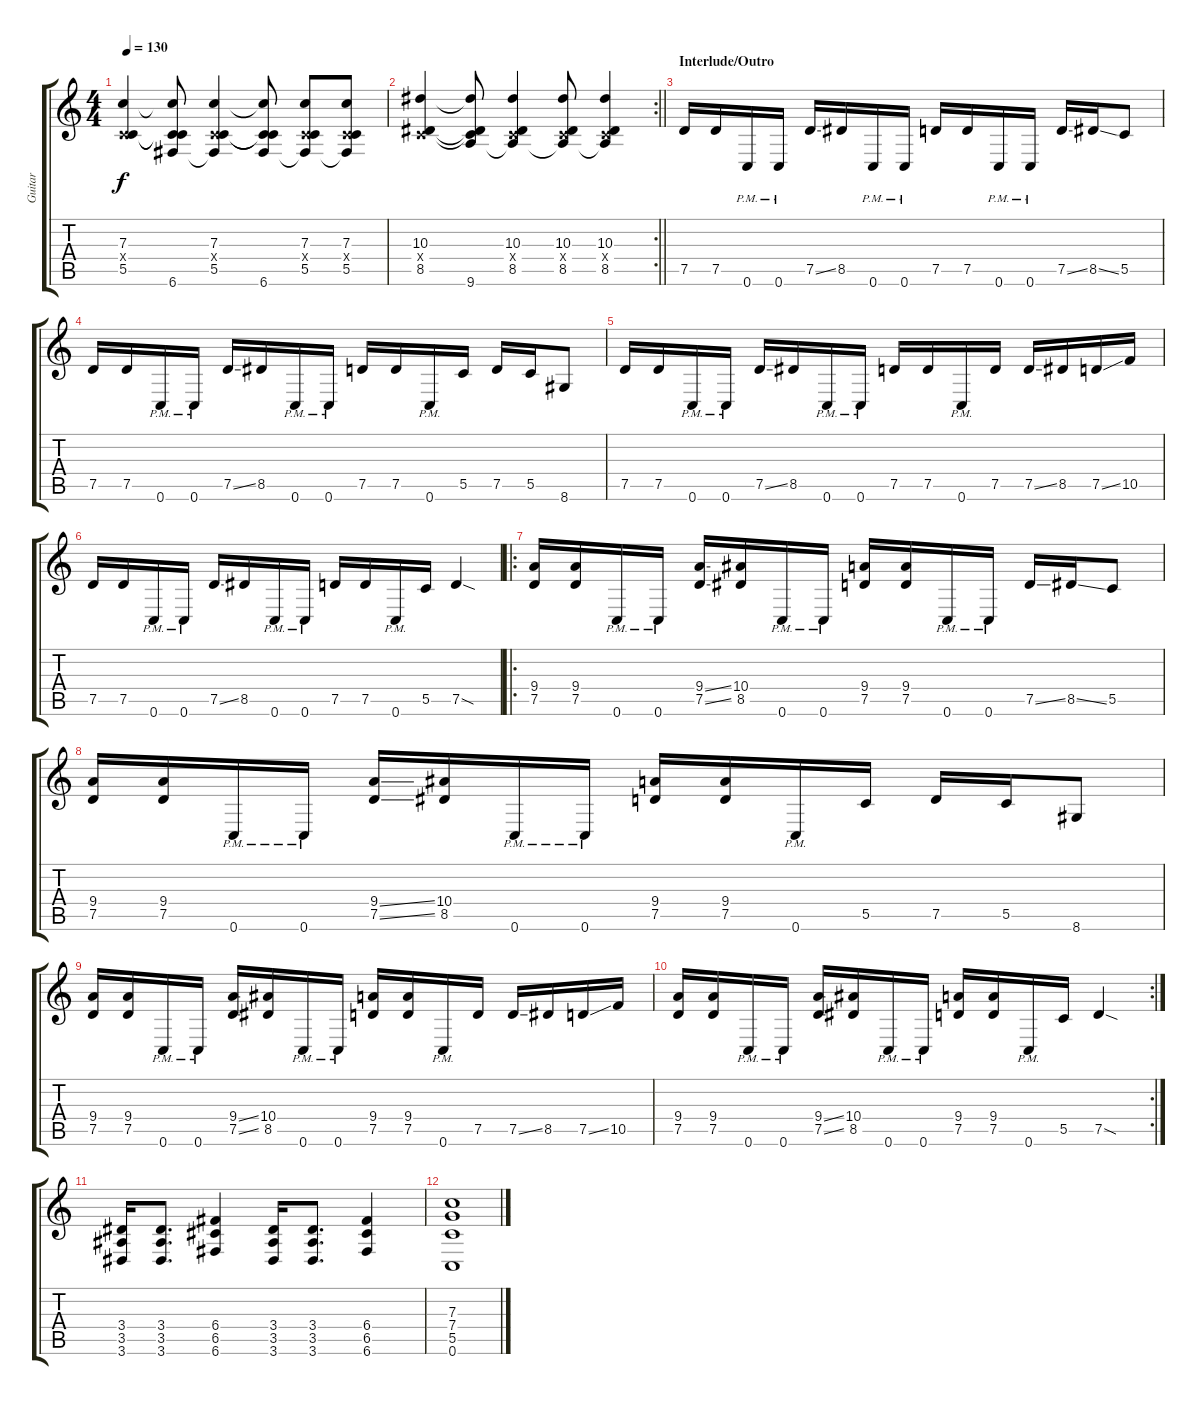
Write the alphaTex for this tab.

\track ("Guitar" "Guitar") {instrument distortionguitar}
\staff {score tabs}
\tuning (D4 A3 F3 C3 G2 C2) {hide}
\ts (4 4)
\tempo 130
\clef g2
\ks c
(7.3 0.4{x} 5.5).4{dy f} (7.3{t} 0.4{t} 5.5{t} 6.6).8 (7.3 0.4{x} 5.5 6.6{t}).4 (7.3{t} 0.4{t} 5.5{t} 6.6).8 (7.3 0.4{x} 5.5 6.6{t}).8 (7.3 0.4{x} 5.5 6.6{t}).8 |
\rc 2
\barLineRight lightlight
(10.3 0.4{x} 8.5).4 (10.3{t} 0.4{t} 8.5{t} 9.6).8 (10.3 0.4{x} 8.5 9.6{t}).4 (10.3 0.4{x} 8.5 9.6{t}).8 (10.3 0.4{x} 8.5 9.6{t}).4 |
\section ("" "Interlude/Outro")
7.5.16 7.5.16 0.6{pm}.16 0.6{pm}.16 7.5{ss}.16 8.5.16 0.6{pm}.16 0.6{pm}.16 7.5.16 7.5.16 0.6{pm}.16 0.6{pm}.16 7.5{ss}.16 8.5{ss}.16 5.5.8 |
7.5.16 7.5.16 0.6{pm}.16 0.6{pm}.16 7.5{ss}.16 8.5.16 0.6{pm}.16 0.6{pm}.16 7.5.16 7.5.16 0.6{pm}.16 5.5.16 7.5.16 5.5.16 8.6.8 |
7.5.16 7.5.16 0.6{pm}.16 0.6{pm}.16 7.5{ss}.16 8.5.16 0.6{pm}.16 0.6{pm}.16 7.5.16 7.5.16 0.6{pm}.16 7.5.16 7.5{ss}.16 8.5.16 7.5{ss}.16 10.5.16 |
7.5.16 7.5.16 0.6{pm}.16 0.6{pm}.16 7.5{ss}.16 8.5.16 0.6{pm}.16 0.6{pm}.16 7.5.16 7.5.16 0.6{pm}.16 5.5.16 7.5{sod}.4 |
\ro
(9.4 7.5).16 (9.4 7.5).16 0.6{pm}.16 0.6{pm}.16 (9.4{ss} 7.5{ss}).16 (10.4 8.5).16 0.6{pm}.16 0.6{pm}.16 (9.4 7.5).16 (9.4 7.5).16 0.6{pm}.16 0.6{pm}.16 7.5{ss}.16 8.5{ss}.16 5.5.8 |
(9.4 7.5).16 (9.4 7.5).16 0.6{pm}.16 0.6{pm}.16 (9.4{ss} 7.5{ss}).16 (10.4 8.5).16 0.6{pm}.16 0.6{pm}.16 (9.4 7.5).16 (9.4 7.5).16 0.6{pm}.16 5.5.16 7.5.16 5.5.16 8.6.8 |
(9.4 7.5).16 (9.4 7.5).16 0.6{pm}.16 0.6{pm}.16 (9.4{ss} 7.5{ss}).16 (10.4 8.5).16 0.6{pm}.16 0.6{pm}.16 (9.4 7.5).16 (9.4 7.5).16 0.6{pm}.16 7.5.16 7.5{ss}.16 8.5.16 7.5{ss}.16 10.5.16 |
\rc 2
(9.4 7.5).16 (9.4 7.5).16 0.6{pm}.16 0.6{pm}.16 (9.4{ss} 7.5{ss}).16 (10.4 8.5).16 0.6{pm}.16 0.6{pm}.16 (9.4 7.5).16 (9.4 7.5).16 0.6{pm}.16 5.5.16 7.5{sod}.4 |
(3.4 3.5 3.6).16 (3.4 3.5 3.6).8{d} (6.4 6.5 6.6).4 (3.4 3.5 3.6).16 (3.4 3.5 3.6).8{d} (6.4 6.5 6.6).4 |
(7.3 7.4 5.5 0.6).1
